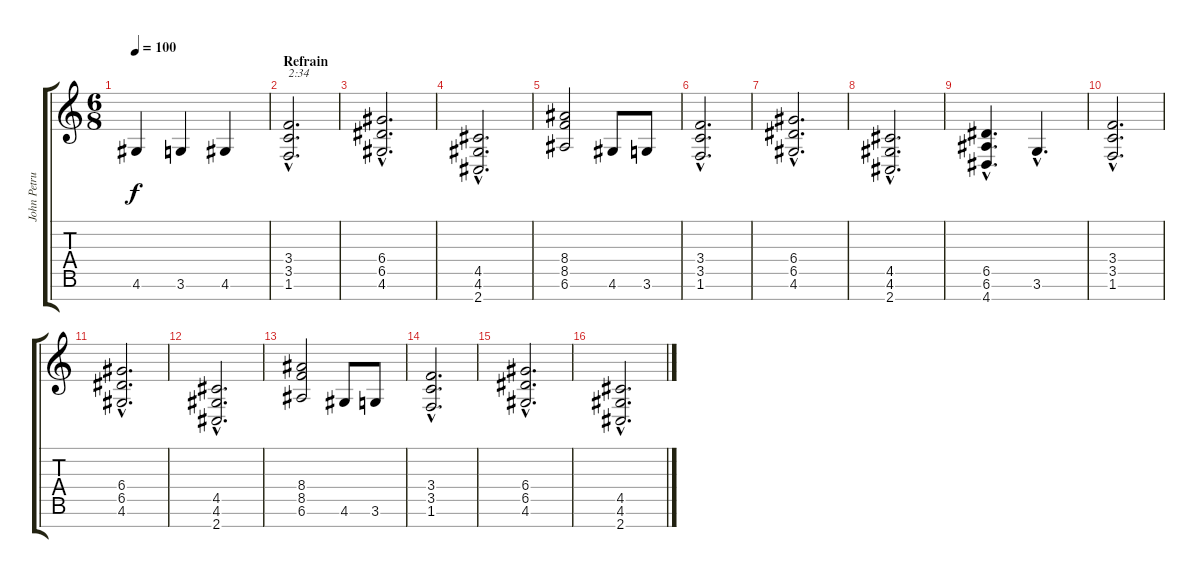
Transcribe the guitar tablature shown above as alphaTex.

\track ("John Petrucci" "John Petru") {instrument distortionguitar}
\staff {score tabs}
\tuning (E4 B3 G3 D3 A2 E2 B1) {hide}
\ts (6 8)
\tempo 100
\clef g2
\ks c
4.6.4{dy f} 3.6.4 4.6.4 |
\section ("" "Refrain")
(3.4{hac} 3.5{hac} 1.6{hac}).2{d txt "2:34"} |
(6.4{hac} 6.5{hac} 4.6{hac}).2{d} |
(4.5{hac} 4.6{hac} 2.7{hac}).2{d} |
(8.4 8.5 6.6).2 4.6.8 3.6.8 |
(3.4{hac} 3.5{hac} 1.6{hac}).2{d} |
(6.4{hac} 6.5{hac} 4.6{hac}).2{d} |
(4.5{hac} 4.6{hac} 2.7{hac}).2{d} |
(6.5{hac} 6.6{hac} 4.7{hac}).4{d} 3.6{hac}.4{d} |
(3.4{hac} 3.5{hac} 1.6{hac}).2{d} |
(6.4{hac} 6.5{hac} 4.6{hac}).2{d} |
(4.5{hac} 4.6{hac} 2.7{hac}).2{d} |
(8.4 8.5 6.6).2 4.6.8 3.6.8 |
(3.4{hac} 3.5{hac} 1.6{hac}).2{d} |
(6.4{hac} 6.5{hac} 4.6{hac}).2{d} |
(4.5{hac} 4.6{hac} 2.7{hac}).2{d}
